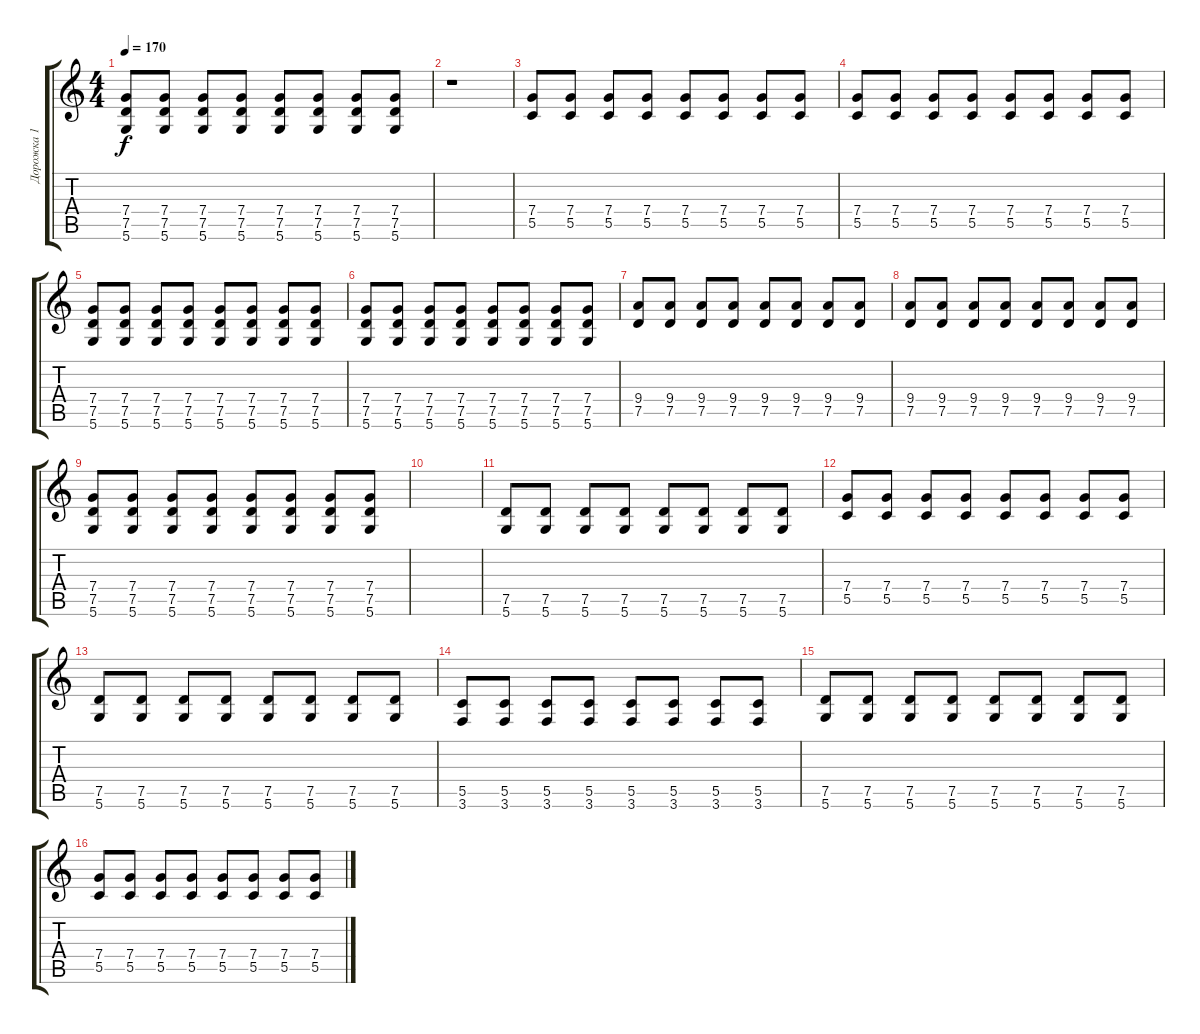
\track ("Дорожка 1" "Дорожка 1") {instrument distortionguitar}
\staff {score tabs}
\tuning (D4 A3 F3 C3 G2 D2) {hide}
\ts (4 4)
\tempo 170
\clef g2
\ks c
(7.4 7.5 5.6).8{dy f} (7.4 7.5 5.6).8 (7.4 7.5 5.6).8 (7.4 7.5 5.6).8 (7.4 7.5 5.6).8 (7.4 7.5 5.6).8 (7.4 7.5 5.6).8 (7.4 7.5 5.6).8 |
r.1 |
(7.4 5.5).8 (7.4 5.5).8 (7.4 5.5).8 (7.4 5.5).8 (7.4 5.5).8 (7.4 5.5).8 (7.4 5.5).8 (7.4 5.5).8 |
(7.4 5.5).8 (7.4 5.5).8 (7.4 5.5).8 (7.4 5.5).8 (7.4 5.5).8 (7.4 5.5).8 (7.4 5.5).8 (7.4 5.5).8 |
(7.4 7.5 5.6).8 (7.4 7.5 5.6).8 (7.4 7.5 5.6).8 (7.4 7.5 5.6).8 (7.4 7.5 5.6).8 (7.4 7.5 5.6).8 (7.4 7.5 5.6).8 (7.4 7.5 5.6).8 |
(7.4 7.5 5.6).8 (7.4 7.5 5.6).8 (7.4 7.5 5.6).8 (7.4 7.5 5.6).8 (7.4 7.5 5.6).8 (7.4 7.5 5.6).8 (7.4 7.5 5.6).8 (7.4 7.5 5.6).8 |
(9.4 7.5).8 (9.4 7.5).8 (9.4 7.5).8 (9.4 7.5).8 (9.4 7.5).8 (9.4 7.5).8 (9.4 7.5).8 (9.4 7.5).8 |
(9.4 7.5).8 (9.4 7.5).8 (9.4 7.5).8 (9.4 7.5).8 (9.4 7.5).8 (9.4 7.5).8 (9.4 7.5).8 (9.4 7.5).8 |
(7.4 7.5 5.6).8 (7.4 7.5 5.6).8 (7.4 7.5 5.6).8 (7.4 7.5 5.6).8 (7.4 7.5 5.6).8 (7.4 7.5 5.6).8 (7.4 7.5 5.6).8 (7.4 7.5 5.6).8 |
|
(7.5 5.6).8 (7.5 5.6).8 (7.5 5.6).8 (7.5 5.6).8 (7.5 5.6).8 (7.5 5.6).8 (7.5 5.6).8 (7.5 5.6).8 |
(7.4 5.5).8 (7.4 5.5).8 (7.4 5.5).8 (7.4 5.5).8 (7.4 5.5).8 (7.4 5.5).8 (7.4 5.5).8 (7.4 5.5).8 |
(7.5 5.6).8 (7.5 5.6).8 (7.5 5.6).8 (7.5 5.6).8 (7.5 5.6).8 (7.5 5.6).8 (7.5 5.6).8 (7.5 5.6).8 |
(5.5 3.6).8 (5.5 3.6).8 (5.5 3.6).8 (5.5 3.6).8 (5.5 3.6).8 (5.5 3.6).8 (5.5 3.6).8 (5.5 3.6).8 |
(7.5 5.6).8 (7.5 5.6).8 (7.5 5.6).8 (7.5 5.6).8 (7.5 5.6).8 (7.5 5.6).8 (7.5 5.6).8 (7.5 5.6).8 |
(7.4 5.5).8 (7.4 5.5).8 (7.4 5.5).8 (7.4 5.5).8 (7.4 5.5).8 (7.4 5.5).8 (7.4 5.5).8 (7.4 5.5).8
